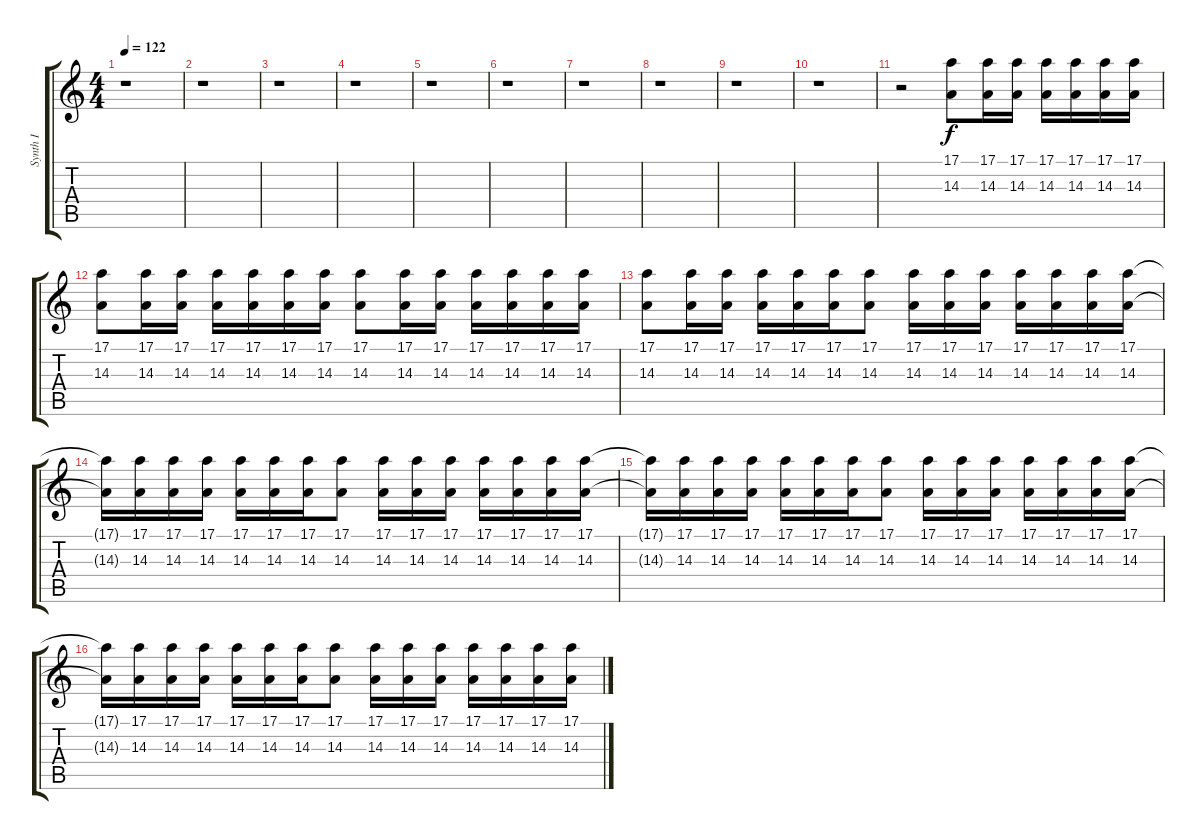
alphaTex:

\track ("Synth I" "Synth I") {instrument pad3polysynth}
\staff {score tabs}
\tuning (E4 B3 G3 D3 A2 E2) {hide}
\ts (4 4)
\tempo 122
\clef g2
\ks c
r.1{dy f} |
r.1 |
r.1 |
r.1 |
r.1 |
r.1 |
r.1 |
r.1 |
r.1 |
r.1 |
r.2 (17.1 14.3).8{volume 10} (17.1 14.3).16 (17.1 14.3).16 (17.1 14.3).16 (17.1 14.3).16 (17.1 14.3).16 (17.1 14.3).16 |
(17.1 14.3).8 (17.1 14.3).16 (17.1 14.3).16 (17.1 14.3).16 (17.1 14.3).16 (17.1 14.3).16 (17.1 14.3).16 (17.1 14.3).8 (17.1 14.3).16 (17.1 14.3).16 (17.1 14.3).16 (17.1 14.3).16 (17.1 14.3).16 (17.1 14.3).16 |
(17.1 14.3).8 (17.1 14.3).16 (17.1 14.3).16 (17.1 14.3).16 (17.1 14.3).16 (17.1 14.3).16 (17.1 14.3).8 (17.1 14.3).16 (17.1 14.3).16 (17.1 14.3).16 (17.1 14.3).16 (17.1 14.3).16 (17.1 14.3).16 (17.1 14.3).16 |
(17.1{t} 14.3{t}).16 (17.1 14.3).16 (17.1 14.3).16 (17.1 14.3).16 (17.1 14.3).16 (17.1 14.3).16 (17.1 14.3).16 (17.1 14.3).8 (17.1 14.3).16 (17.1 14.3).16 (17.1 14.3).16 (17.1 14.3).16 (17.1 14.3).16 (17.1 14.3).16 (17.1 14.3).16 |
(17.1{t} 14.3{t}).16 (17.1 14.3).16 (17.1 14.3).16 (17.1 14.3).16 (17.1 14.3).16 (17.1 14.3).16 (17.1 14.3).16 (17.1 14.3).8 (17.1 14.3).16 (17.1 14.3).16 (17.1 14.3).16 (17.1 14.3).16 (17.1 14.3).16 (17.1 14.3).16 (17.1 14.3).16 |
(17.1{t} 14.3{t}).16 (17.1 14.3).16 (17.1 14.3).16 (17.1 14.3).16 (17.1 14.3).16 (17.1 14.3).16 (17.1 14.3).16 (17.1 14.3).8 (17.1 14.3).16 (17.1 14.3).16 (17.1 14.3).16 (17.1 14.3).16 (17.1 14.3).16 (17.1 14.3).16 (17.1 14.3).16
